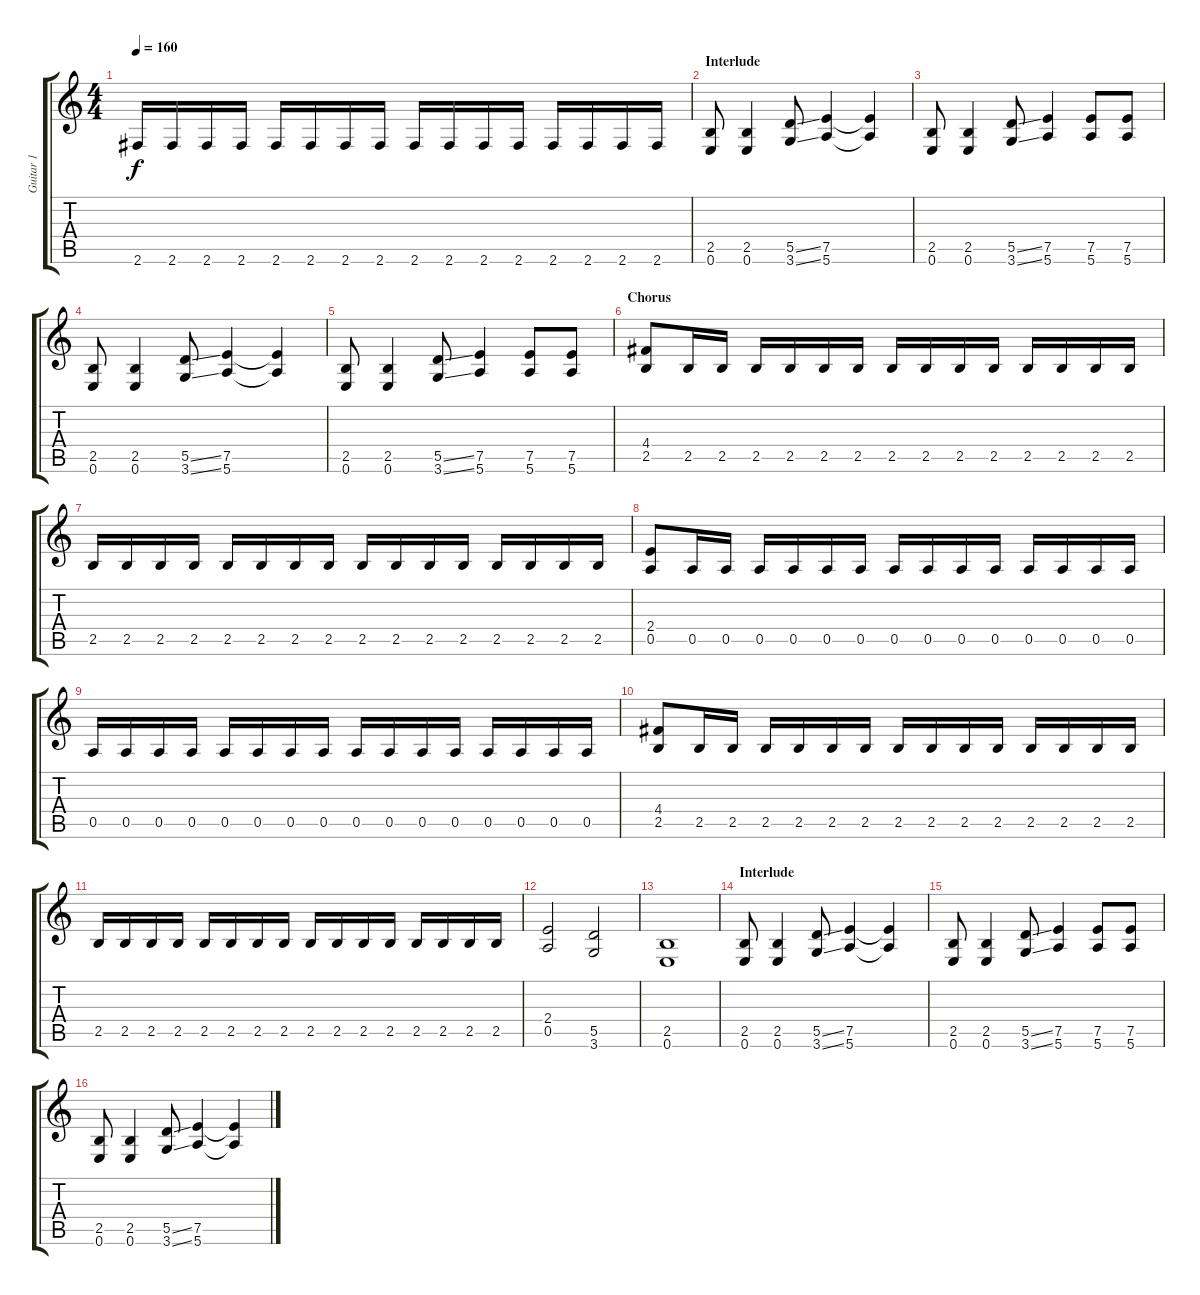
\track ("Guitar 1" "Guitar 1") {instrument distortionguitar}
\staff {score tabs}
\tuning (E4 B3 G3 D3 A2 E2) {hide}
\ts (4 4)
\tempo 160
\clef g2
\ks c
2.6.16{dy f} 2.6.16 2.6.16 2.6.16 2.6.16 2.6.16 2.6.16 2.6.16 2.6.16 2.6.16 2.6.16 2.6.16 2.6.16 2.6.16 2.6.16 2.6.16 |
\section ("" "Interlude")
(2.5 0.6).8 (2.5 0.6).4 (5.5{ss} 3.6{ss}).8 (7.5 5.6).4 (7.5{t} 5.6{t}).4 |
(2.5 0.6).8 (2.5 0.6).4 (5.5{ss} 3.6{ss}).8 (7.5 5.6).4 (7.5 5.6).8 (7.5 5.6).8 |
(2.5 0.6).8 (2.5 0.6).4 (5.5{ss} 3.6{ss}).8 (7.5 5.6).4 (7.5{t} 5.6{t}).4 |
(2.5 0.6).8 (2.5 0.6).4 (5.5{ss} 3.6{ss}).8 (7.5 5.6).4 (7.5 5.6).8 (7.5 5.6).8 |
\section ("" "Chorus")
(4.4 2.5).8 2.5.16 2.5.16 2.5.16 2.5.16 2.5.16 2.5.16 2.5.16 2.5.16 2.5.16 2.5.16 2.5.16 2.5.16 2.5.16 2.5.16 |
2.5.16 2.5.16 2.5.16 2.5.16 2.5.16 2.5.16 2.5.16 2.5.16 2.5.16 2.5.16 2.5.16 2.5.16 2.5.16 2.5.16 2.5.16 2.5.16 |
(2.4 0.5).8 0.5.16 0.5.16 0.5.16 0.5.16 0.5.16 0.5.16 0.5.16 0.5.16 0.5.16 0.5.16 0.5.16 0.5.16 0.5.16 0.5.16 |
0.5.16 0.5.16 0.5.16 0.5.16 0.5.16 0.5.16 0.5.16 0.5.16 0.5.16 0.5.16 0.5.16 0.5.16 0.5.16 0.5.16 0.5.16 0.5.16 |
(4.4 2.5).8 2.5.16 2.5.16 2.5.16 2.5.16 2.5.16 2.5.16 2.5.16 2.5.16 2.5.16 2.5.16 2.5.16 2.5.16 2.5.16 2.5.16 |
2.5.16 2.5.16 2.5.16 2.5.16 2.5.16 2.5.16 2.5.16 2.5.16 2.5.16 2.5.16 2.5.16 2.5.16 2.5.16 2.5.16 2.5.16 2.5.16 |
(2.4 0.5).2 (5.5 3.6).2 |
(2.5 0.6).1 |
\section ("" "Interlude")
(2.5 0.6).8 (2.5 0.6).4 (5.5{ss} 3.6{ss}).8 (7.5 5.6).4 (7.5{t} 5.6{t}).4 |
(2.5 0.6).8 (2.5 0.6).4 (5.5{ss} 3.6{ss}).8 (7.5 5.6).4 (7.5 5.6).8 (7.5 5.6).8 |
(2.5 0.6).8 (2.5 0.6).4 (5.5{ss} 3.6{ss}).8 (7.5 5.6).4 (7.5{t} 5.6{t}).4
